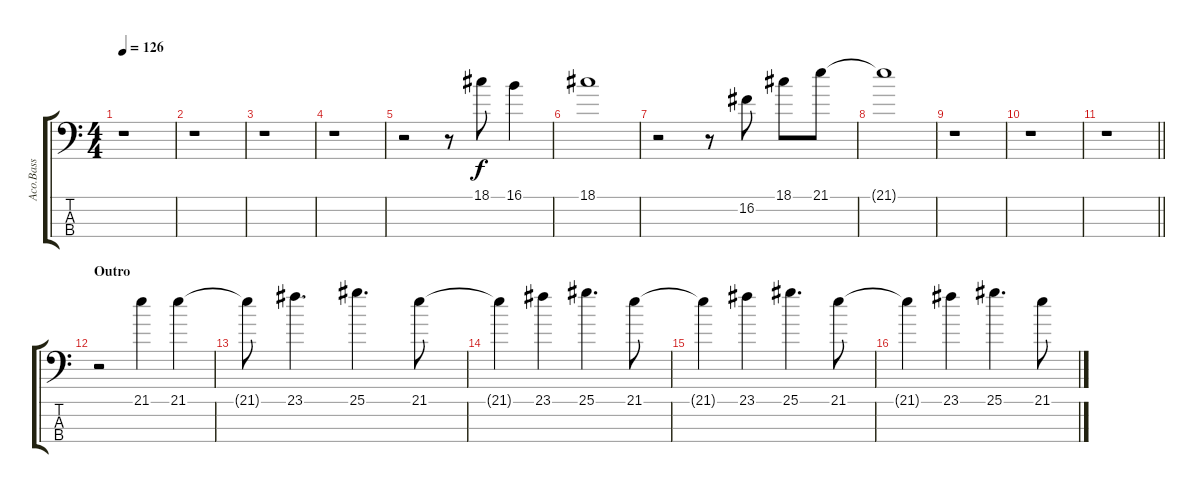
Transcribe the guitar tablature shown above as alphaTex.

\track ("Aco.Bass" "Aco.Bass") {instrument slapbass2}
\staff {score tabs}
\tuning (G2 D2 A1 E1) {hide}
\ts (4 4)
\tempo 126
\clef f4
\ks c
r.1{dy f} |
r.1 |
r.1 |
r.1 |
r.2 r.8 18.1.8 16.1.4 |
18.1.1 |
r.2 r.8 16.2.8 18.1.8 21.1.8 |
21.1{t}.1 |
r.1 |
r.1 |
\barLineRight lightlight
r.1 |
\section ("" "Outro")
r.2 21.1.4 21.1.4 |
21.1{t}.8 23.1.4{d} 25.1.4{d} 21.1.8 |
21.1{t}.4 23.1.4 25.1.4{d} 21.1.8 |
21.1{t}.4 23.1.4 25.1.4{d} 21.1.8 |
21.1{t}.4 23.1.4 25.1.4{d} 21.1.8
